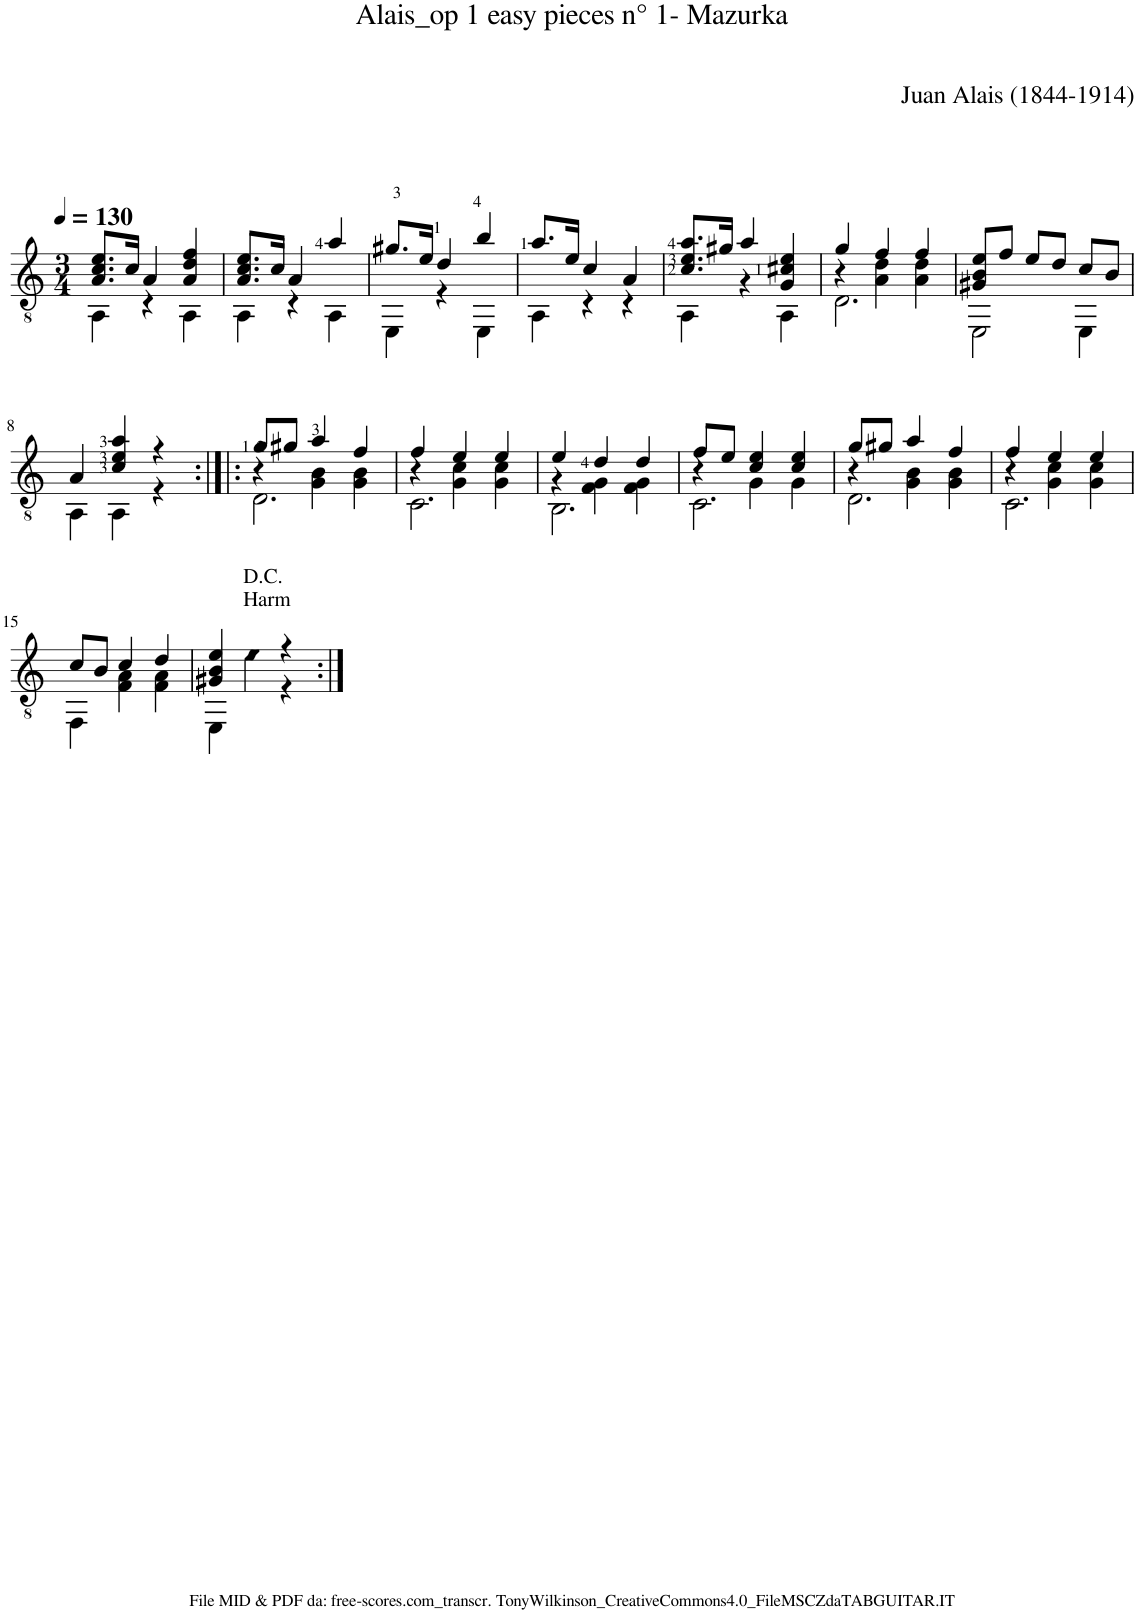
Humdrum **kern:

**kern
*part1
*staff1
*I"Guitar
*I'Guit.
*clefGv2
*k[]
*M3/4
*MM130
=1
*^
8.A/ 8.c/ 8.e/L	4AA\
16c/Jk	.
4A/	4r
4A/ 4d/ 4f/	4AA\
=2	=2
8.A/ 8.c/ 8.e/L	4AA\
16c/Jk	.
4A/	4r
4a/	4AA\
=3	=3
8.g#X/L	4EE\
16e/Jk	.
4d/	4r
4b/	4EE\
=4	=4
8.a/L	4AA\
16e/Jk	.
4c/	4r
4A/	4r
=5	=5
8.c/ 8.e/ 8.a/L	4AA\
16g#X/Jk	.
4a/	4r
4G/ 4c#X/ 4e/	4AA\
=6	=6
*	*^
4g/	4r	2.D\
4f/	4A\ 4d\	.
4f/	4A\ 4d\	.
*	*v	*v
=7	=7
8G#X/ 8B/ 8e/L	2EE\
8f/J	.
8e/L	.
8d/J	.
8c/L	4EE\
8B/J	.
!!LO:LB:g=z	!!
=8	=8
4A/	4AA\
4c/ 4e/ 4a/	4AA\
4r	4r
=9:|!|:	=9:|!|:
*	*^
8g/L	4r	2.D\
8g#X/J	.	.
4a/	4G\ 4B\	.
4f/	4G\ 4B\	.
=10	=10	=10
4f/	4r	2.C\
4e/	4G\ 4c\	.
4e/	4G\ 4c\	.
=11	=11	=11
4e/	4r	2.BB\
4d/	4F\ 4G\	.
4d/	4F\ 4G\	.
=12	=12	=12
8f/L	4r	2.C\
8e/J	.	.
4c/ 4e/	4G\	.
4c/ 4e/	4G\	.
=13	=13	=13
8g/L	4r	2.D\
8g#X/J	.	.
4a/	4G\ 4B\	.
4f/	4G\ 4B\	.
=14	=14	=14
4f/	4r	2.C\
4e/	4G\ 4c\	.
4e/	4G\ 4c\	.
*	*v	*v
!!LO:LB:g=z
=15	=15
8c/L	4FF\
8B/J	.
4c/	4F\ 4A\
4d/	4F\ 4A\
=16	=16
4G#X/ 4B/ 4e/	4EE\
!LO:TX:a:t=Harm	!
!LO:N:head=diamond	!
4e\	4ryy
4r	4r
*v	*v
=:|!
*-
